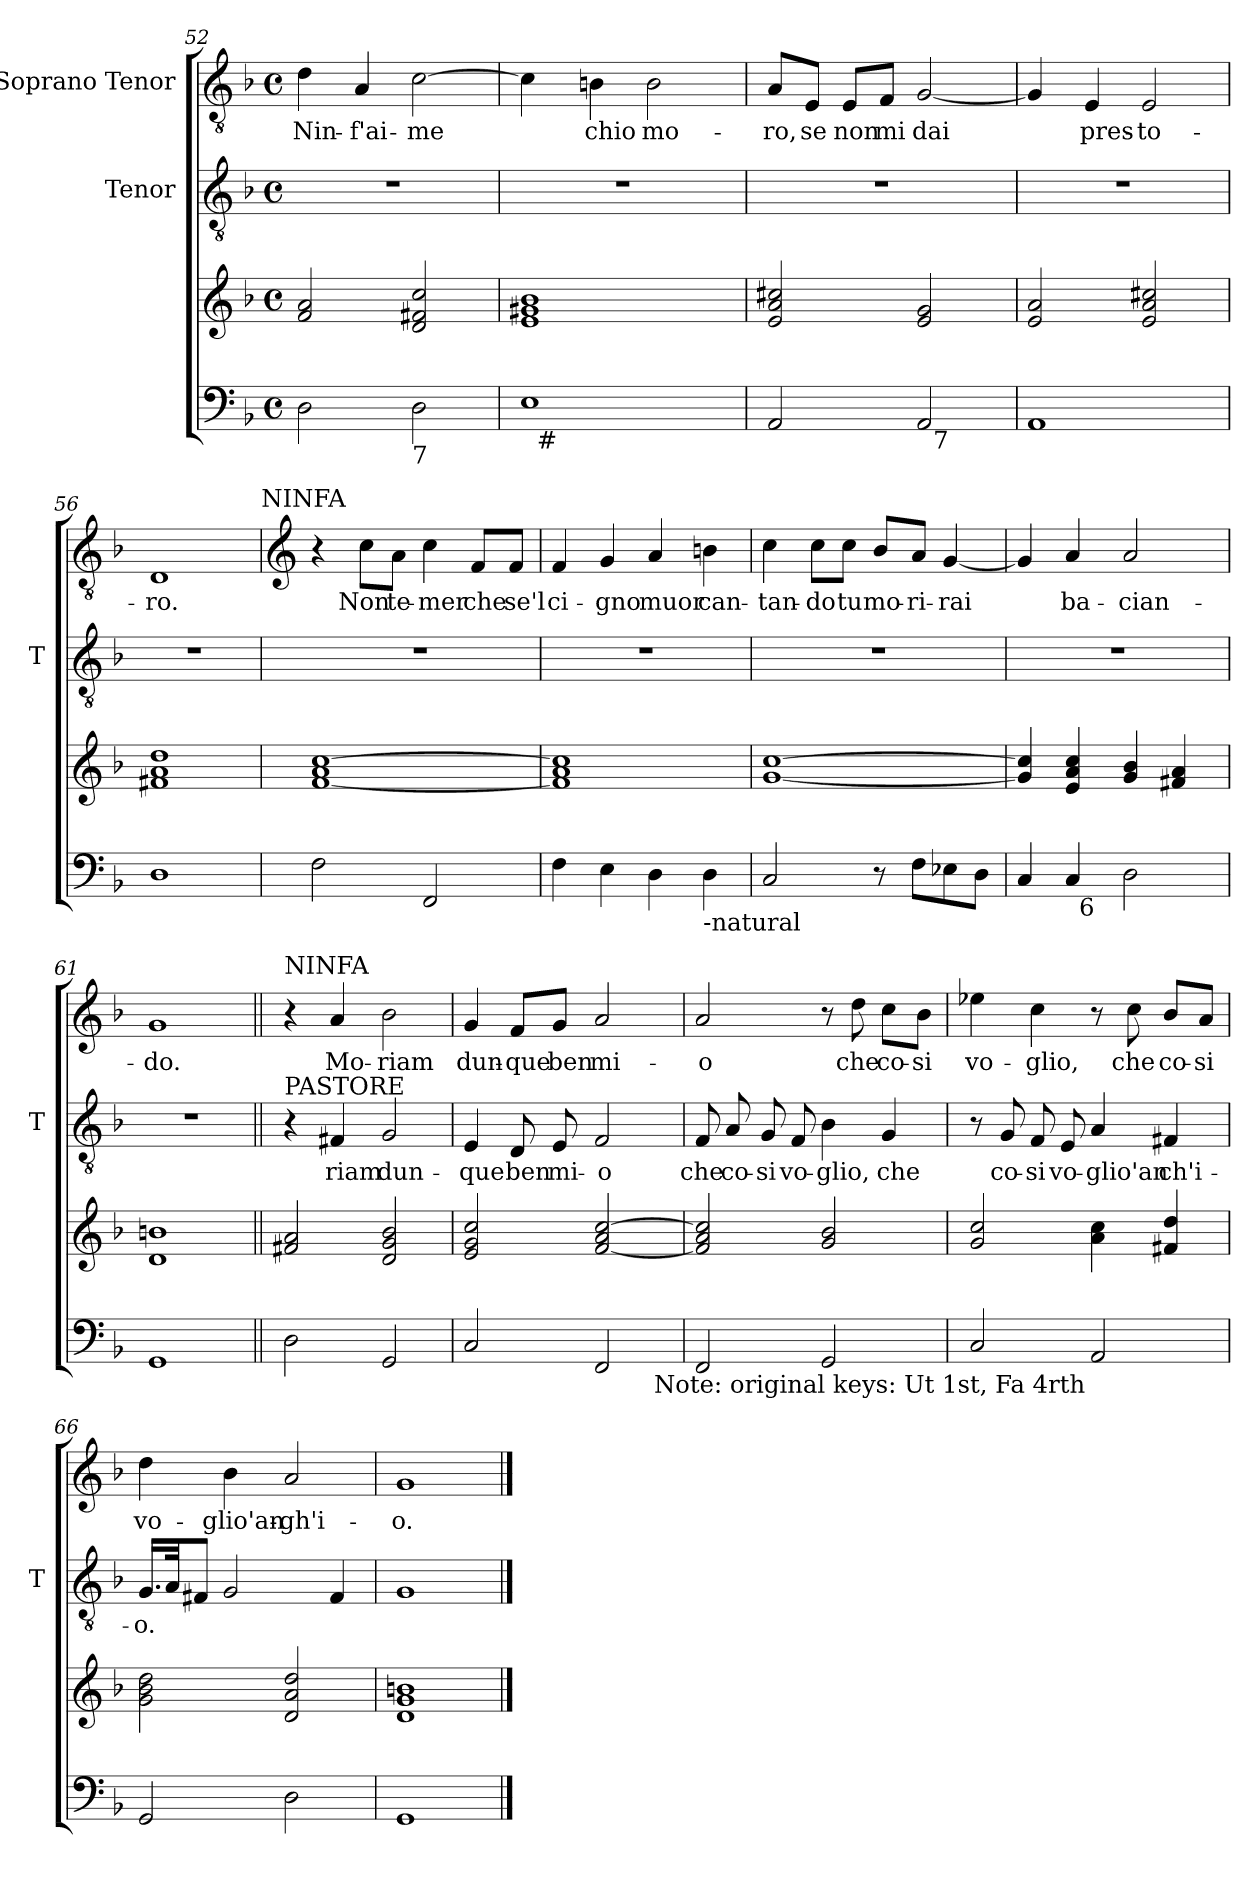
**kern	**kern	**kern	**text	**kern	**text
*part3	*part3	*part2	*part2	*part1	*part1
*staff4	*staff3	*staff2	*staff2	*staff1	*staff1
*	*	*I"Tenor	*	*I"Soprano Tenor	*
*	*	*I'T	*	*	*
*clefF4	*clefG2	*clefGv2	*	*clefGv2	*
*k[b-]	*k[b-]	*k[b-]	*	*k[b-]	*
*F:	*F:	*F:	*	*F:	*
*M4/4	*M4/4	*M4/4	*	*M4/4	*
*met(c)	*met(c)	*met(c)	*	*met(c)	*
=52	=52	=52	=52	=52	=52
2D\	2f/ 2a/	1r	.	4d\	Nin-
.	.	.	.	4A/	-f'ai-
!LO:TX:b:t=7	!	!	!	!	!
2D\	2d/ 2f#X/ 2cc/	.	.	[2c\	-me
!!LO:LB:g=z
=53	=53	=53	=53	=53	=53
*^	*	*	*	*	*
1E	32ryy	1e 1g#X 1b-	1r	.	4c\]	.
!	!LO:TX:b:t=#	!	!	!	!	!
.	2ryy	.	.	.	.	.
.	.	.	.	.	4Bn\	chio
.	.	.	.	.	2B\	mo-
.	4...ryy	.	.	.	.	.
=54	=54	=54	=54	=54	=54	=54
2AA/	2ryy	2e/ 2a/ 2cc#X/	1r	.	8A/L	-ro,
.	.	.	.	.	8E/J	se
.	.	.	.	.	8E/L	non
.	.	.	.	.	8F/J	mi
2AA/	32ryy	2e/ 2g/	.	.	[2G/	dai
!	!LO:TX:b:t=7	!	!	!	!	!
.	4...ryy	.	.	.	.	.
*v	*v	*	*	*	*	*
=55	=55	=55	=55	=55	=55
1AA	2e/ 2a/	1r	.	4G/]	.
.	.	.	.	4E/	pres-
.	2e/ 2a/ 2cc#X/	.	.	2E/	-to-
=56	=56	=56	=56	=56	=56
1D	1f#X 1a 1dd	1r	.	1D	-ro.
!	!	!	!	!LO:TX:a:t=NINFA	!
=57	=57	=57	=57	=57	=57
*	*	*	*	*clefG2	*
2F\	[1f 1a [1cc	1r	.	4r	.
.	.	.	.	8cc\L	Non
.	.	.	.	8a\J	te-
2FF/	.	.	.	4cc\	-mer
.	.	.	.	8f/L	che
.	.	.	.	8f/J	se'l
!!LO:LB:g=z
=58	=58	=58	=58	=58	=58
4F\	1f] 1a 1cc]	1r	.	4f/	ci-
4E\	.	.	.	4g/	-gno
4D\	.	.	.	4a/	muor
!LO:TX:b:t=-natural	!	!	!	!	!
4D\	.	.	.	4bn\	can-
=59	=59	=59	=59	=59	=59
2C/	[1g [1cc	1r	.	4cc\	-tan-
.	.	.	.	8cc\L	-do
.	.	.	.	8cc\J	tu
8r	.	.	.	8b-/L	mo-
8F\L	.	.	.	8a/J	-ri-
8E-X\	.	.	.	[4g/	-rai
8D\J	.	.	.	.	.
=60	=60	=60	=60	=60	=60
*^	*	*	*	*	*
4C/	4ryy	4g/] 4cc/]	1r	.	4g/]	.
4C/	32ryy	4e/ 4a/ 4cc/	.	.	4a/	ba-
!	!LO:TX:b:t=6	!	!	!	!	!
.	2ryy	.	.	.	.	.
2D\	.	4g/ 4b-/	.	.	2a/	-cian-
.	.	4f#X/ 4a/	.	.	.	.
.	8..ryy	.	.	.	.	.
*v	*v	*	*	*	*	*
=61	=61	=61	=61	=61	=61
1GG	1d 1bn	1r	.	1g	-do.
!!LO:LB:g=z
=62||	=62||	=62||	=62||	=62||	=62||
!	!	!	!	!LO:TX:a:t=NINFA	!
!	!	!LO:TX:a:t=PASTORE	!	!	!
2D\	2f#X/ 2a/	4r	.	4r	.
.	.	4F#X/	riam	4a/	Mo-
2GG/	2d/ 2g/ 2b-/	2G/	dun-	2b-\	-riam
=63	=63	=63	=63	=63	=63
*^	*	*	*	*	*
2C/	2..ryy	2e/ 2g/ 2cc/	4E/	-que	4g/	dun-
.	.	.	8D/	ben	8f/L	-que
.	.	.	8E/	mi-	8g/J	ben
2FF/	.	[2f/ 2a/ [2cc/	2F/	-o	2a/	mi-
!	!LO:TX:b:t=Note&colon; original keys&colon; Ut 1st, Fa 4rth	!	!	!	!	!
.	8ryy	.	.	.	.	.
*v	*v	*	*	*	*	*
=64	=64	=64	=64	=64	=64
2FF/	2f/] 2a/ 2cc/]	8F/	che	2a/	-o
.	.	8A/	co-	.	.
.	.	8G/	-si	.	.
.	.	8F/	vo-	.	.
2GG/	2g/ 2b-/	4B-\	-glio,	8r	.
.	.	.	.	8dd\	che
.	.	4G/	che	8cc\L	co-
.	.	.	.	8b-\J	-si
=65	=65	=65	=65	=65	=65
2C/	2g/ 2cc/	8r	.	4ee-X\	vo-
.	.	8G/	co-	.	.
.	.	8F/	-si	4cc\	-glio,
.	.	8E/	vo-	.	.
2AA/	4a\ 4cc\	4A/	-glio'an	8r	.
.	.	.	.	8cc\	che
.	4f#X/ 4dd/	4F#X/	ch'i-	8b-/L	co-
.	.	.	.	8a/J	-si
=66	=66	=66	=66	=66	=66
2GG/	2g\ 2b-\ 2dd\	16.G/LL	-o.	4dd\	vo-
.	.	32A/Jk	.	.	.
.	.	8F#X/J	.	.	.
.	.	2G/	.	4b-\	-glio'an-
2D\	2d/ 2a/ 2dd/	.	.	2a/	-gh'i-
.	.	4F#/	.	.	.
=67	=67	=67	=67	=67	=67
1GG	1d 1g 1bn	1G	.	1g	-o.
==	==	==	==	==	==
*-	*-	*-	*-	*-	*-
